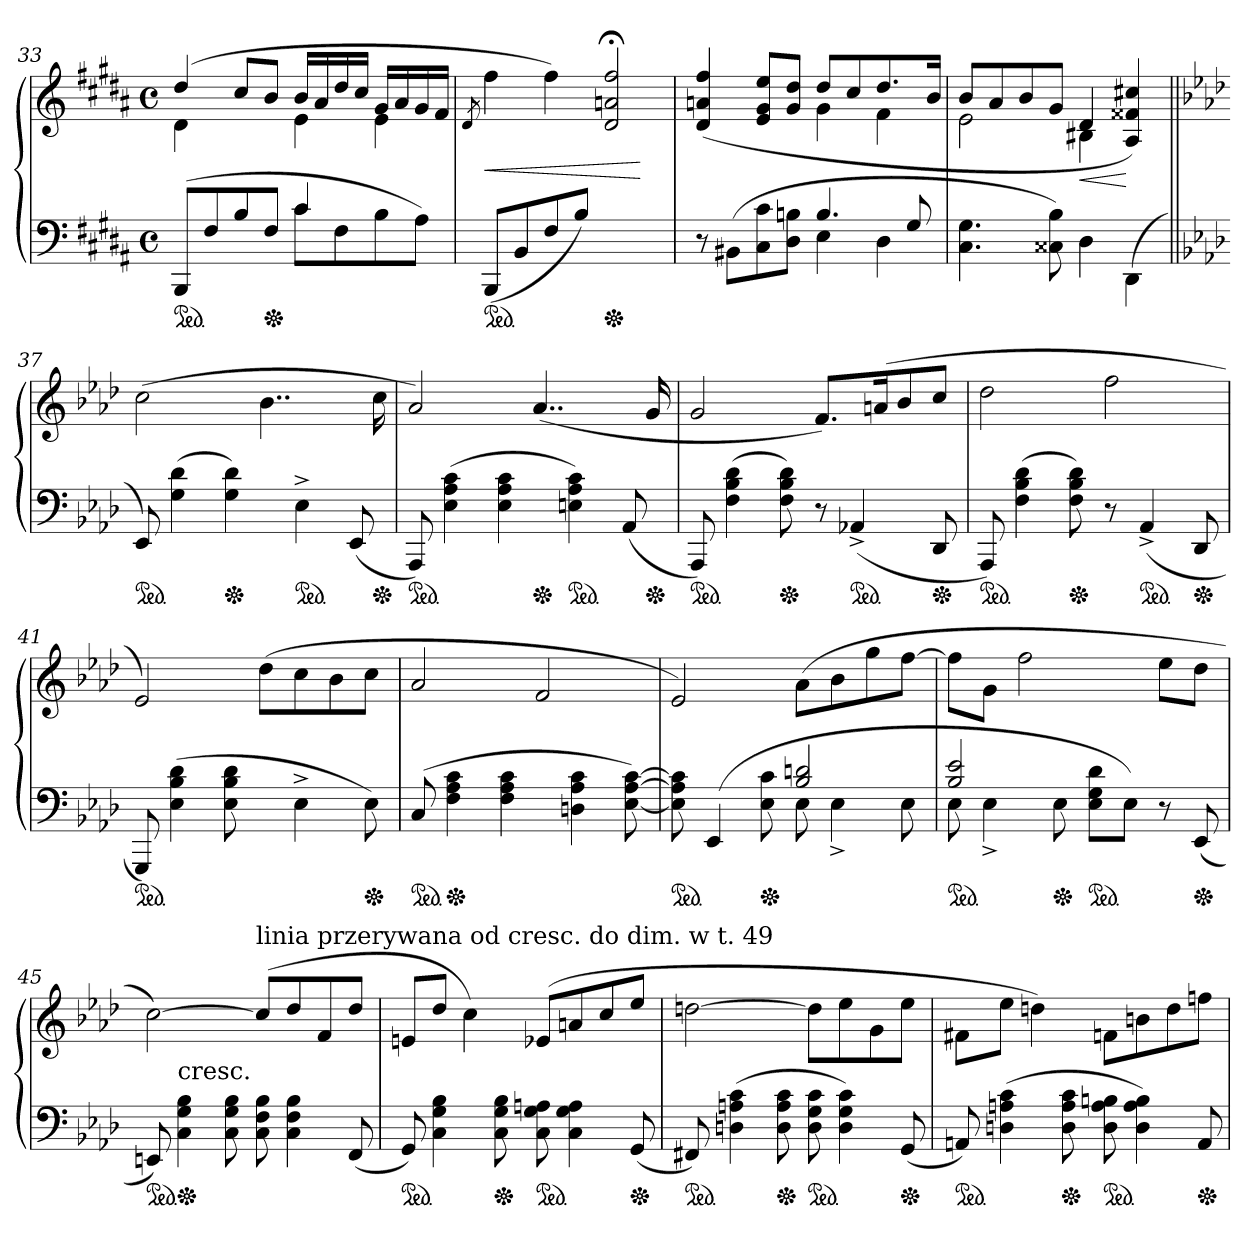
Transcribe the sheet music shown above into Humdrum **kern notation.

**kern	**kern	**dynam
*part1	*part1	*part1
*staff2	*staff1	*staff1/2
*clefF4	*clefG2	*
*k[f#c#g#d#a#]	*k[f#c#g#d#a#]	*
*M4/4	*M4/4	*
*met(c)	*met(c)	*
=33	=33	=33
*^	*^	*
!LO:TX:b:t=złamana belka	!	!	!	!
*ped	*	*	*	*
2ryy	(>8BBBL	(>4dd#	4d#	.
.	8F#	.	.	.
.	8B	8cc#/L	4ryy	.
*Xped	*	*	*	*
.	8F#J	8bJ	.	.
4c#	8c#L	16bLL	4e	.
.	.	16a#	.	.
.	8F#	16dd#	.	.
.	.	16cc#JJ	.	.
4ryy	8B	16g#LL	4e	.
.	.	16a#	.	.
.	8A#J)	16g#	.	.
.	.	16f#JJ	.	.
*v	*v	*	*	*
*	*v	*v	*
=34	=34	=34
.	8qd#/	.
*ped	*	*
(<8BBBL	4ff#	<
8BB	.	.
8F#	4ff#)	.
8BJ)	.	.
*Xped	*	*
2ryy	2d#;< 2an;< 2ff#;<	.
.	.	[
=35	=35	=35
*^	*^	*
2ryy	8r	(>4d# 4an 4ff#	2ryy	.
.	(>8BB#XL	.	.	.
.	8C# 8c#	8e 8g# 8eeL	.	.
.	8D# 8BnJ	8g# 8dd#J	.	.
4.B	4E	8dd#L	4g#	.
.	.	8cc#	.	.
.	4D#	8.dd#	4f#	.
8G#	.	.	.	.
.	.	16bJk	.	.
*v	*v	*	*	*
=36	=36	=36	=36
4.C# 4.G#	8bL	2e	.
.	8a#	.	.
.	8b	.	.
8C##X 8B)	8g#J	.	.
4D#	4d#	4B#X	<
(<4DD#\	4A#/ 4f##X/ 4cc#X/)	4ryy	[
*	*v	*v	*
=37||	=37||	=37||
*k[b-e-a-d-]	*k[b-e-a-d-]	*
*	*^	*
!	!LO:TX:b:i:t=sostenuto	!	!
*	*v	*v	*
*ped	*	*
8EE-)	(>2cc	.
(>4G 4d-	.	.
*Xped	*	*
4G 4d-)	.	.
.	4..b-	.
*ped	*	*
4E-^>	.	.
(<8EE-	.	.
*Xped	*	*
.	16cc	.
=38	=38	=38
*ped	*	*
8AAA-)	2a-)	.
(>4E- 4A- 4c	.	.
4E- 4A- 4c	.	.
*Xped	*	*
.	(>4..a-	.
*ped	*	*
4En 4A- 4c)	.	.
(<8AA-	.	.
*Xped	*	*
.	16g	.
=39	=39	=39
*ped	*	*
8AAA-)	2g	.
(>4F 4B- 4d-	.	.
*Xped	*	*
8F 8B- 8d-)	.	.
8r	8.fL)	.
*ped	*	*
(<4AA-X^>	.	.
.	(>16anK	.
.	8b-	.
*Xped	*	*
8DD-	8ccJ	.
=40	=40	=40
*ped	*	*
8AAA-)	2dd-	.
(>4F 4B- 4d-	.	.
*Xped	*	*
8F 8B- 8d-)	.	.
8r	2ff	.
*ped	*	*
(<4AA-^>	.	.
*Xped	*	*
8DD-	.	.
=41	=41	=41
*ped	*	*
8GGG)	2e-)	.
(>4E- 4B- 4d-	.	.
!LO:N:vis=8	!	!
4E- 4B- 4d-	.	.
.	(>8dd-L	.
4E-^>	8cc	.
.	8b-	.
*Xped	*	*
8E-)	8ccJ	.
=42	=42	=42
*ped	*	*
(>8C	2a-	.
*Xped	*	*
4F 4A- 4c	.	.
4F 4A- 4c	.	.
.	2f	.
4Dn 4A- 4c	.	.
[8E- [8A- [8c)	.	.
=43	=43	=43
*^	*	*
*ped	*	*	*
2ryy	8E-] 8A-] 8c]	2e-)	.
.	(>4EE-	.	.
*Xped	*	*	*
.	8E- 8c	.	.
2B- 2dn	8E-	(>8a-L	.
.	4E-^>	8b-	.
.	.	8gg	.
.	8E-	[8ffJ	.
=44	=44	=44	=44
*ped	*	*	*
2B- 2e-	8E-	8ffL]	.
.	4E-^>	8gJ	.
.	.	2ff	.
*Xped	*	*	*
.	8E-	.	.
*ped	*	*	*
2ryy	8E- 8G 8d-L	.	.
.	8E-J)	.	.
.	8r	8ee-L	.
*Xped	*	*	*
.	(<8EE-/	8dd-J	.
*v	*v	*	*
=45	=45	=45
*	*^	*
*ped	*	*	*
8EEn)	[2cc)	8ryy	.
!	!	!LO:TX:c:t=cresc.	!
*Xped	*	*	*
4C 4G 4B-	.	2..ryy	.
8C 8G 8B-	.	.	.
!	!LO:TX:a:t=linia przerywana od cresc. do dim. w t. 49	!	!
8C 8F 8B-	(>8cc/L]	.	.
4C 4F 4B-	8dd-	.	.
.	8f	.	.
(<8FF	8dd-J	.	.
*	*v	*v	*
=46	=46	=46
*ped	*	*
8GG)	8enL	.
4C 4G 4B-	8dd-J	.
.	4cc)	.
*Xped	*	*
8C 8G 8B-	.	.
*ped	*	*
8C 8G 8An	(>8e-XL	.
4C 4G 4A	8an	.
.	8cc	.
*Xped	*	*
(<8GG	8ee-J	.
=47	=47	=47
*ped	*	*
8FF#X)	[2ddn	.
(>4Dn 4An 4c	.	.
*Xped	*	*
8D 8A 8c	.	.
*ped	*	*
8D 8G 8c	8ddL]	.
4D 4G 4c)	8ee-	.
.	8g	.
*Xped	*	*
(<8GG	8ee-J	.
=48	=48	=48
*ped	*	*
8AAn)	8f#XL	.
(>4Dn 4An 4c	8ee-J	.
.	4ddn)	.
*Xped	*	*
8D 8A 8c	.	.
*ped	*	*
8D 8A 8Bn	8fnL	.
4D 4A 4B)	8bn	.
.	8dd	.
*Xped	*	*
8AA	8ffnJ	.
=	=	=
*-	*-	*-
